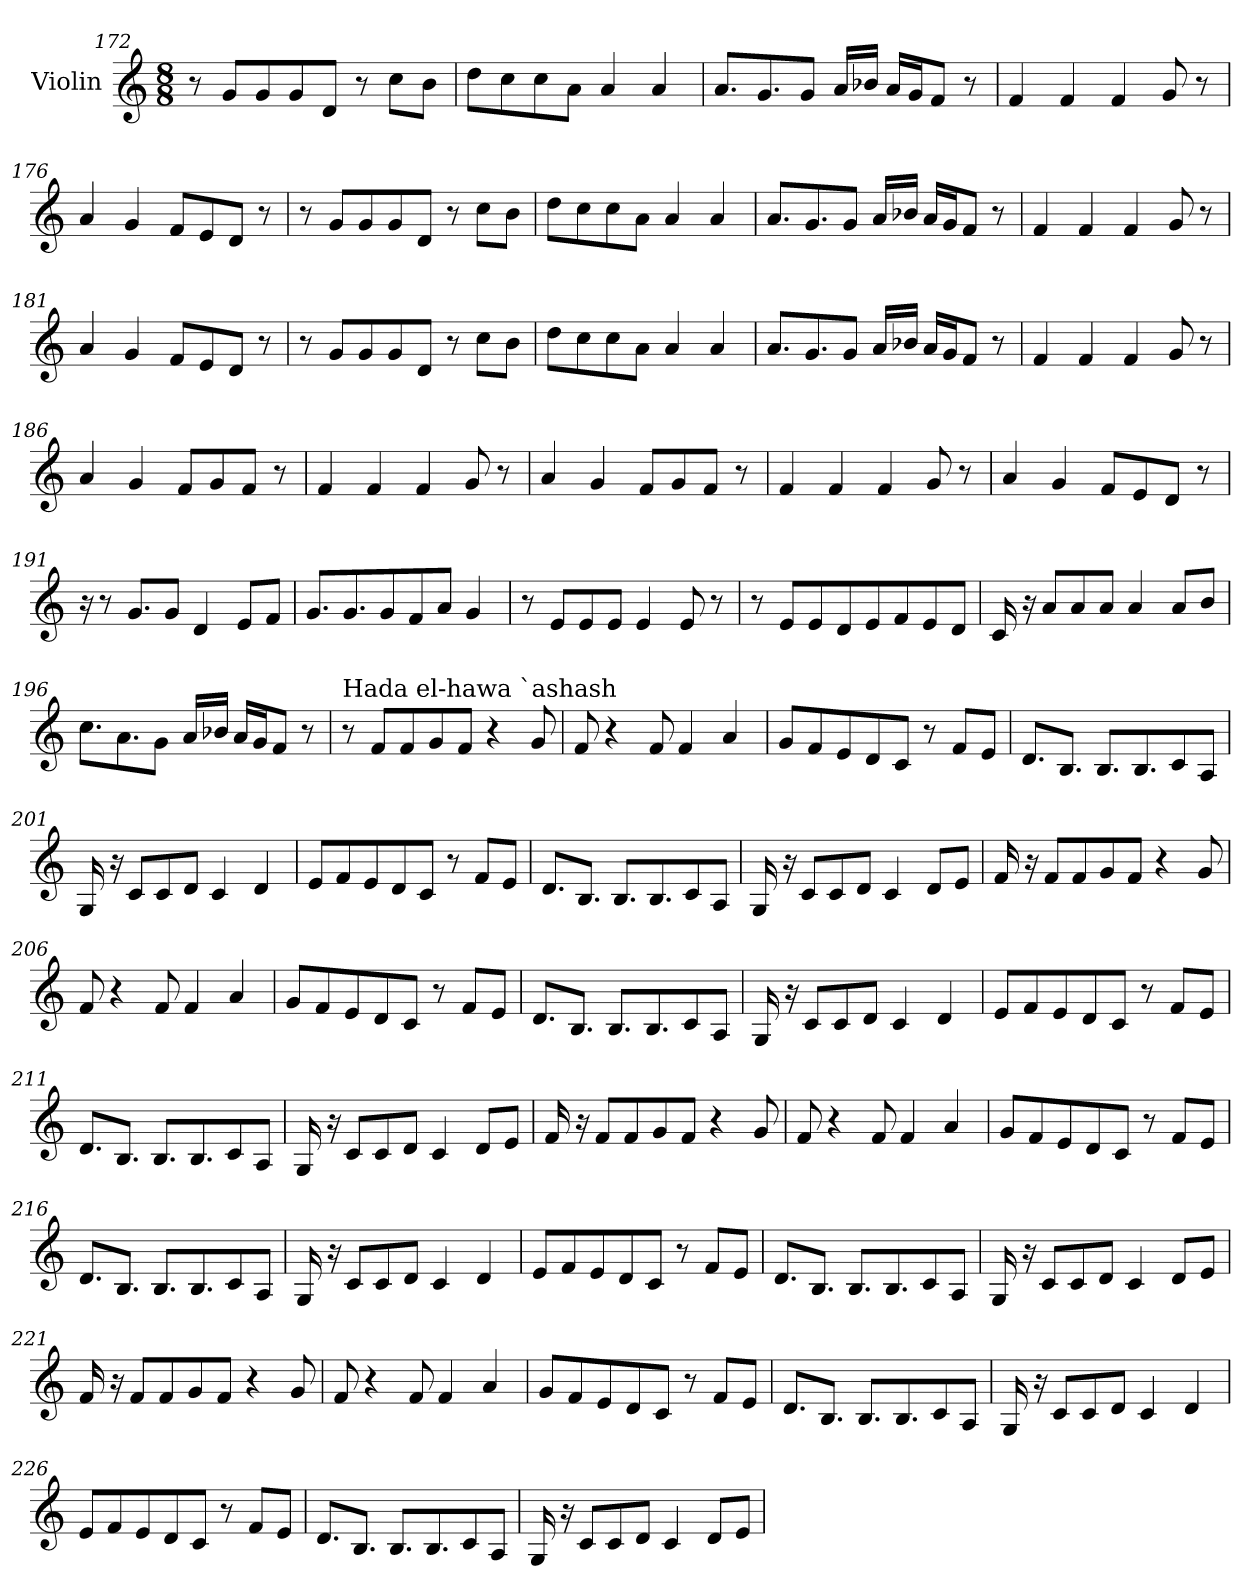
**kern
*part1
*staff1
*I"Violin
*clefG2
*k[]
*M8/8
=172
8r
8g/L
8g/
8g/
8d/J
8r
8cc\L
8b\J
=173
8dd\L
8cc\
8cc\
8a\J
4a/
4a/
!!LO:LB:g=z
=174
8.a/L
8.g/
8g/J
16a/LL
16b-X/JJ
16a/LL
16g/J
8f/J
8r
=175
4f/
4f/
4f/
8g/
8r
=176
4a/
4g/
8f/L
8e/
8d/J
8r
=177
8r
8g/L
8g/
8g/
8d/J
8r
8cc\L
8b\J
!!LO:LB:g=z
=178
8dd\L
8cc\
8cc\
8a\J
4a/
4a/
=179
8.a/L
8.g/
8g/J
16a/LL
16b-X/JJ
16a/LL
16g/J
8f/J
8r
=180
4f/
4f/
4f/
8g/
8r
=181
4a/
4g/
8f/L
8e/
8d/J
8r
!!LO:LB:g=z
=182
8r
8g/L
8g/
8g/
8d/J
8r
8cc\L
8b\J
=183
8dd\L
8cc\
8cc\
8a\J
4a/
4a/
=184
8.a/L
8.g/
8g/J
16a/LL
16b-X/JJ
16a/LL
16g/J
8f/J
8r
=185
4f/
4f/
4f/
8g/
8r
!!LO:LB:g=z
=186
4a/
4g/
8f/L
8g/
8f/J
8r
=187
4f/
4f/
4f/
8g/
8r
=188
4a/
4g/
8f/L
8g/
8f/J
8r
=189
4f/
4f/
4f/
8g/
8r
=190
4a/
4g/
8f/L
8e/
8d/J
8r
!!LO:LB:g=z
=191
16r
8r
8.g/L
8g/J
4d/
8e/L
8f/J
=192
8.g/L
8.g/
8g/
8f/
8a/J
4g/
=193
8r
8e/L
8e/
8e/J
4e/
8e/
8r
=194
8r
8e/L
8e/
8d/
8e/
8f/
8e/
8d/J
!!LO:LB:g=z
=195
16c/
16r
8a/L
8a/
8a/J
4a/
8a/L
8b/J
=196
8.cc\L
8.a\
8g\J
16a/LL
16b-X/JJ
16a/LL
16g/J
8f/J
8r
=197
*MM120
!LO:TX:a:t=Hada el-hawa `ashash
8r
8f/L
8f/
8g/
8f/J
4r
8g/
=198
8f/
4r
8f/
4f/
4a/
!!LO:PB:g=z
=199
8g/L
8f/
8e/
8d/
8c/J
8r
8f/L
8e/J
=200
8.d/L
8.B/J
8.B/L
8.B/
8c/
8A/J
=201
16G/
16r
8c/L
8c/
8d/J
4c/
4d/
=202
8e/L
8f/
8e/
8d/
8c/J
8r
8f/L
8e/J
!!LO:LB:g=z
=203
8.d/L
8.B/J
8.B/L
8.B/
8c/
8A/J
=204
16G/
16r
8c/L
8c/
8d/J
4c/
8d/L
8e/J
=205
16f/
16r
8f/L
8f/
8g/
8f/J
4r
8g/
=206
8f/
4r
8f/
4f/
4a/
!!LO:LB:g=z
=207
8g/L
8f/
8e/
8d/
8c/J
8r
8f/L
8e/J
=208
8.d/L
8.B/J
8.B/L
8.B/
8c/
8A/J
=209
16G/
16r
8c/L
8c/
8d/J
4c/
4d/
=210
8e/L
8f/
8e/
8d/
8c/J
8r
8f/L
8e/J
!!LO:LB:g=z
=211
8.d/L
8.B/J
8.B/L
8.B/
8c/
8A/J
=212
16G/
16r
8c/L
8c/
8d/J
4c/
8d/L
8e/J
=213
16f/
16r
8f/L
8f/
8g/
8f/J
4r
8g/
=214
8f/
4r
8f/
4f/
4a/
!!LO:LB:g=z
=215
8g/L
8f/
8e/
8d/
8c/J
8r
8f/L
8e/J
=216
8.d/L
8.B/J
8.B/L
8.B/
8c/
8A/J
=217
16G/
16r
8c/L
8c/
8d/J
4c/
4d/
=218
8e/L
8f/
8e/
8d/
8c/J
8r
8f/L
8e/J
!!LO:LB:g=z
=219
8.d/L
8.B/J
8.B/L
8.B/
8c/
8A/J
=220
16G/
16r
8c/L
8c/
8d/J
4c/
8d/L
8e/J
=221
16f/
16r
8f/L
8f/
8g/
8f/J
4r
8g/
=222
8f/
4r
8f/
4f/
4a/
!!LO:LB:g=z
=223
8g/L
8f/
8e/
8d/
8c/J
8r
8f/L
8e/J
=224
8.d/L
8.B/J
8.B/L
8.B/
8c/
8A/J
=225
16G/
16r
8c/L
8c/
8d/J
4c/
4d/
=226
8e/L
8f/
8e/
8d/
8c/J
8r
8f/L
8e/J
!!LO:LB:g=z
=227
8.d/L
8.B/J
8.B/L
8.B/
8c/
8A/J
=228
16G/
16r
8c/L
8c/
8d/J
4c/
8d/L
8e/J
=
*-
